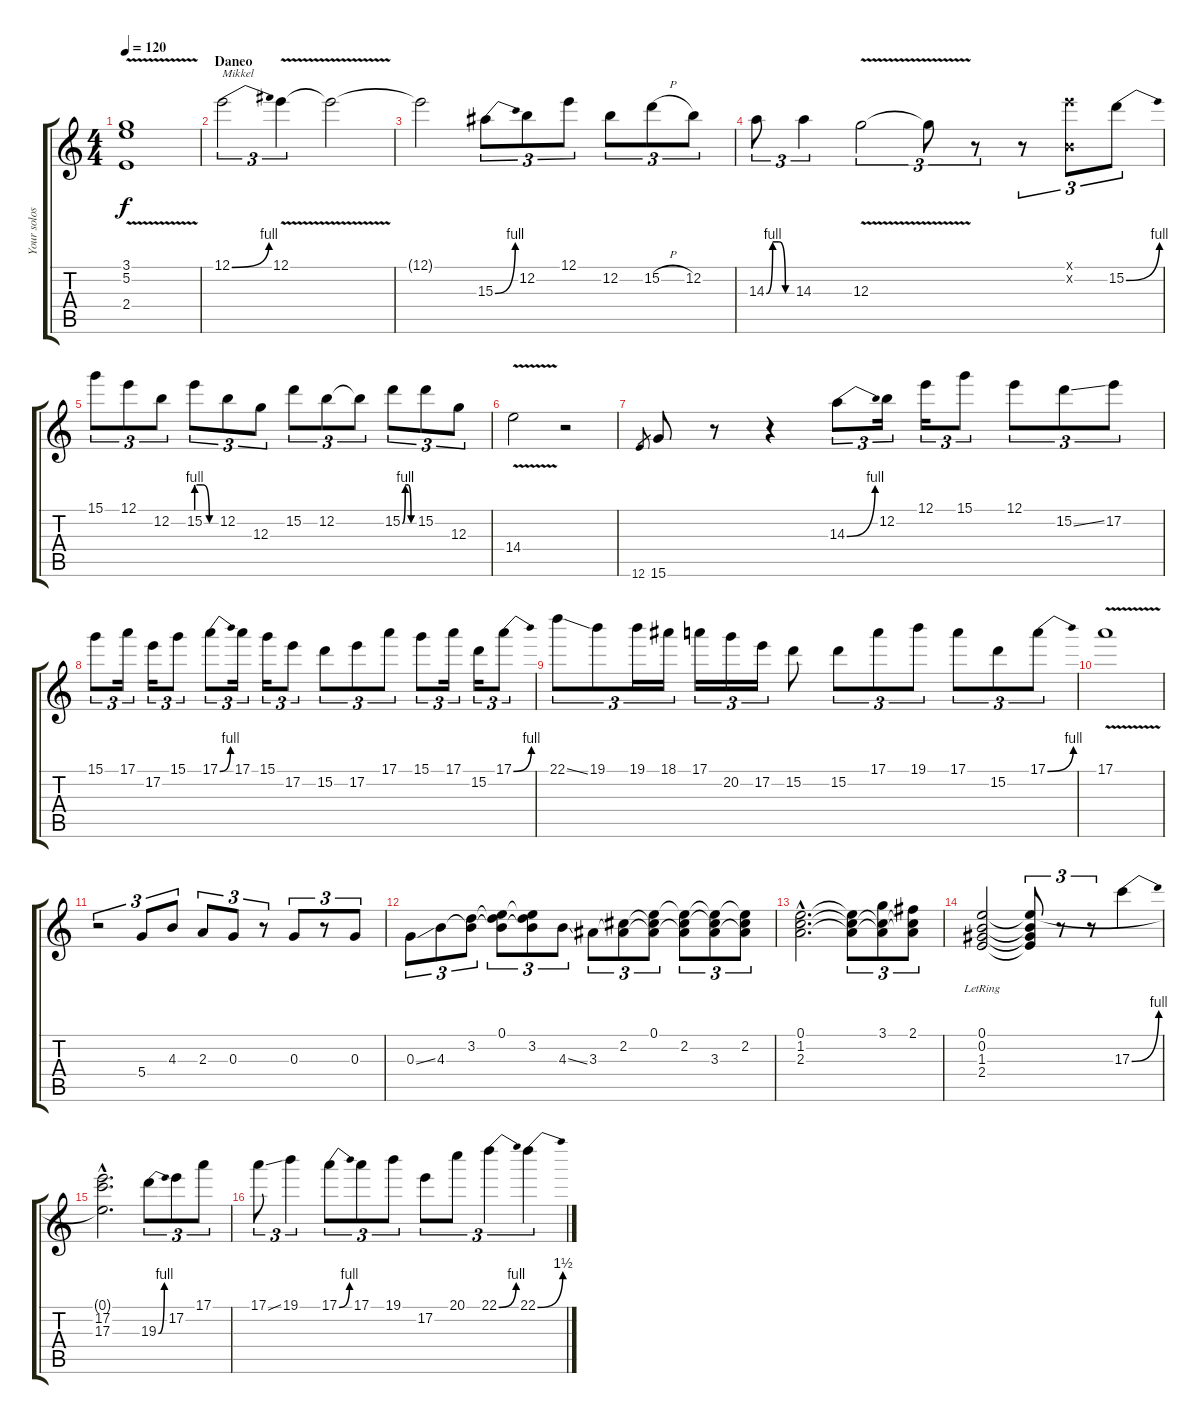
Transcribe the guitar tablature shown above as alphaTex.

\track ("Your solos here!" "Your solos") {instrument distortionguitar}
\staff {score tabs}
\tuning (E4 B3 G3 D3 A2 E2) {hide}
\ts (4 4)
\tempo 120
\clef g2
\ks c
(3.1{v} 5.2{t} 2.4{t}).1{dy f} |
\section ("" "Daneo")
12.1{be (bend 0 0 60 4)}.2{tu (3 2) txt "Mikkel" instrument overdrivenguitar} 12.1{v}.4{tu (3 2)} 12.1{t}.2 |
12.1{t}.2 15.3{be (bend 0 0 60 4)}.8{tu (3 2)} 12.2.8{tu (3 2)} 12.1.8{tu (3 2)} 12.2.8{tu (3 2)} 15.2{h}.8{tu (3 2)} 12.2.8{tu (3 2)} |
14.3{be (custom 0 0 15 4 30 4 45 0 60 0)}.8{tu (3 2)} 14.3.4{tu (3 2)} 12.3{v}.2{tu (3 2)} 12.3{t}.8{tu (3 2)} r.8{tu (3 2)} r.8{tu (3 2)} (12.1{x} 0.2{x}).8{tu (3 2)} 15.2{be (bend 0 0 60 4)}.8{tu (3 2)} |
15.1.8{tu (3 2)} 12.1.8{tu (3 2)} 12.2.8{tu (3 2)} 15.2{be (custom 0 4 20 4 40 0 60 0)}.8{tu (3 2)} 12.2.8{tu (3 2)} 12.3.8{tu (3 2)} 15.2.8{tu (3 2)} 12.2.8{tu (3 2)} 12.2{t}.8{tu (3 2)} 15.2{be (custom 0 0 15 4 30 4 45 0 60 0)}.8{tu (3 2)} 15.2.8{tu (3 2)} 12.3.8{tu (3 2)} |
14.4{v}.2 r.2 |
12.6.8{gr} 15.6.8 r.8 r.4 14.3{be (bend 0 0 60 4)}.8{tu (3 2)} 12.2.16{tu (3 2)} 12.1.16{tu (3 2)} 15.1.8{tu (3 2)} 12.1.8{tu (3 2)} 15.2{ss}.8{tu (3 2)} 17.2.8{tu (3 2)} |
15.1.8{tu (3 2)} 17.1.16{tu (3 2)} 17.2.16{tu (3 2)} 15.1.8{tu (3 2)} 17.1{be (bend 0 0 60 4)}.8{tu (3 2)} 17.1.16{tu (3 2)} 15.1.16{tu (3 2)} 17.2.8{tu (3 2)} 15.2.8{tu (3 2)} 17.2.8{tu (3 2)} 17.1.8{tu (3 2)} 15.1.8{tu (3 2)} 17.1.16{tu (3 2)} 15.2.16{tu (3 2)} 17.1{be (bend 0 0 60 4)}.8{tu (3 2)} |
22.1{ss}.8{tu (3 2)} 19.1.8{tu (3 2)} 19.1.16{tu (3 2)} 18.1.16{tu (3 2)} 17.1.16{tu (3 2)} 20.2.16{tu (3 2)} 17.2.16{tu (3 2)} 15.2.8 15.2.8{tu (3 2)} 17.1.8{tu (3 2)} 19.1.8{tu (3 2)} 17.1.8{tu (3 2)} 15.2.8{tu (3 2)} 17.1{be (bend 0 0 60 4)}.8{tu (3 2)} |
17.1{v}.1 |
r.2{tu (3 2)} 5.4.8{tu (3 2)} 4.3.8{tu (3 2)} 2.3.8{tu (3 2)} 0.3.8{tu (3 2)} r.8{tu (3 2)} 0.3.8{tu (3 2)} r.8{tu (3 2)} 0.3.8{tu (3 2)} |
0.3{ss}.8{tu (3 2)} 4.3.8{tu (3 2)} (3.2 4.3{t}).8{tu (3 2)} (0.1 3.2{t} 4.3{t}).8{tu (3 2)} (0.1{t} 3.2 4.3{t}).8{tu (3 2)} 4.3{ss}.8{tu (3 2)} 3.3.8{tu (3 2)} (2.2 3.3{t}).8{tu (3 2)} (0.1 2.2{t} 3.3{t}).8{tu (3 2)} (0.1{t} 2.2 3.3{t}).8{tu (3 2)} (0.1{t} 2.2{t} 3.3).8{tu (3 2)} (0.1{t} 2.2 3.3{t}).8{tu (3 2)} |
(0.1{hac} 1.2{hac} 2.3{hac}).2{d} (0.1{t} 1.2{t} 2.3{t}).8{tu (3 2)} (3.1 1.2{t} 2.3{t}).8{tu (3 2)} (2.1 1.2{t} 2.3{t}).8{tu (3 2)} |
(0.1{lr} 0.2 1.3 2.4).2 (0.1{t} 0.2{t} 1.3{t} 2.4{t}).8{tu (3 2)} r.8{tu (3 2)} r.8{tu (3 2)} 17.3{be (bend 0 0 60 4)}.4 |
(0.1{hac t} 17.2{hac} 17.3{hac}).2{d} 19.3{be (bend 0 0 60 4)}.8{tu (3 2)} 17.2.8{tu (3 2)} 17.1.8{tu (3 2)} |
17.1{ss}.8{tu (3 2)} 19.1.4{tu (3 2)} 17.1{be (bend 0 0 60 4)}.8{tu (3 2)} 17.1.8{tu (3 2)} 19.1.8{tu (3 2)} 17.2.8{tu (3 2)} 20.1.8{tu (3 2)} 22.1{be (bend 0 0 60 4)}.4{tu (3 2)} 22.1{be (bend 0 0 60 6)}.4{tu (3 2)}
